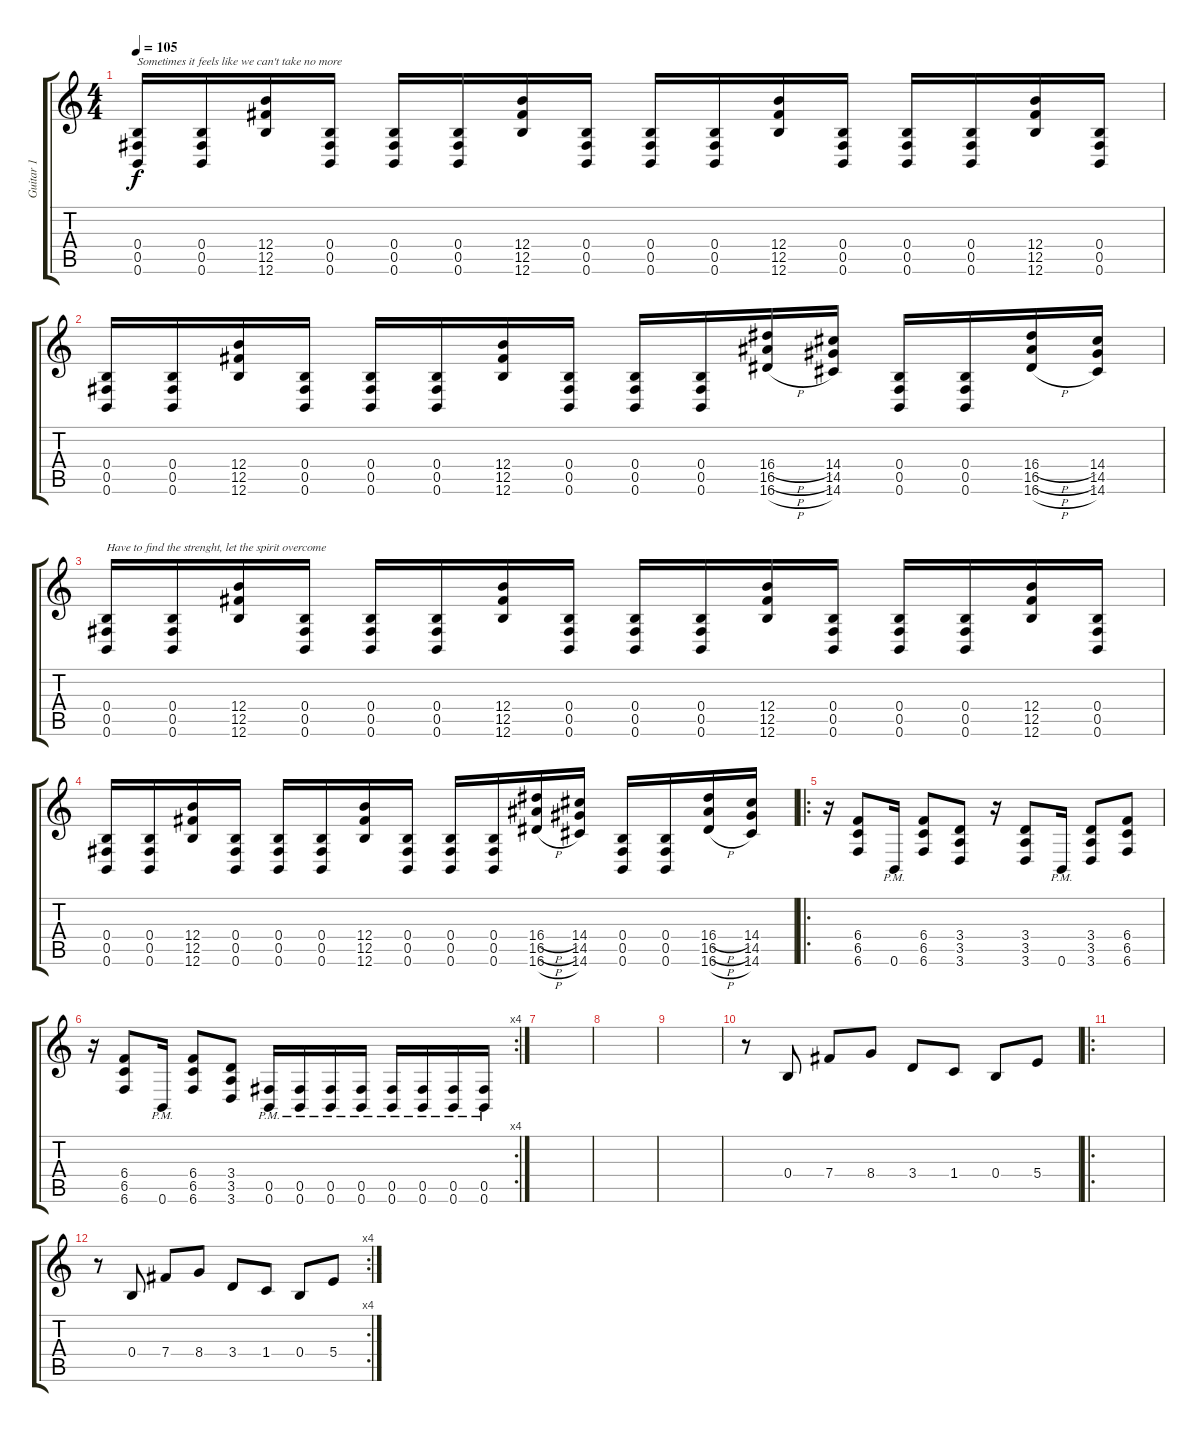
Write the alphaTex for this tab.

\track ("Guitar 1" "Guitar 1") {instrument overdrivenguitar}
\staff {score tabs}
\tuning (Db4 Ab3 E3 B2 Gb2 B1) {hide}
\ts (4 4)
\tempo 105
\clef g2
\ks c
(0.4 0.5 0.6).16{txt "Sometimes it feels like we can't take no more" dy f} (0.4 0.5 0.6).16 (12.4 12.5 12.6).16 (0.4 0.5 0.6).16 (0.4 0.5 0.6).16 (0.4 0.5 0.6).16 (12.4 12.5 12.6).16 (0.4 0.5 0.6).16 (0.4 0.5 0.6).16 (0.4 0.5 0.6).16 (12.4 12.5 12.6).16 (0.4 0.5 0.6).16 (0.4 0.5 0.6).16 (0.4 0.5 0.6).16 (12.4 12.5 12.6).16 (0.4 0.5 0.6).16 |
(0.4 0.5 0.6).16 (0.4 0.5 0.6).16 (12.4 12.5 12.6).16 (0.4 0.5 0.6).16 (0.4 0.5 0.6).16 (0.4 0.5 0.6).16 (12.4 12.5 12.6).16 (0.4 0.5 0.6).16 (0.4 0.5 0.6).16 (0.4 0.5 0.6).16 (16.4{h} 16.5{h} 16.6{h}).16 (14.4 14.5 14.6).16 (0.4 0.5 0.6).16 (0.4 0.5 0.6).16 (16.4{h} 16.5{h} 16.6{h}).16 (14.4 14.5 14.6).16 |
(0.4 0.5 0.6).16{txt "Have to find the strenght, let the spirit overcome"} (0.4 0.5 0.6).16 (12.4 12.5 12.6).16 (0.4 0.5 0.6).16 (0.4 0.5 0.6).16 (0.4 0.5 0.6).16 (12.4 12.5 12.6).16 (0.4 0.5 0.6).16 (0.4 0.5 0.6).16 (0.4 0.5 0.6).16 (12.4 12.5 12.6).16 (0.4 0.5 0.6).16 (0.4 0.5 0.6).16 (0.4 0.5 0.6).16 (12.4 12.5 12.6).16 (0.4 0.5 0.6).16 |
(0.4 0.5 0.6).16 (0.4 0.5 0.6).16 (12.4 12.5 12.6).16 (0.4 0.5 0.6).16 (0.4 0.5 0.6).16 (0.4 0.5 0.6).16 (12.4 12.5 12.6).16 (0.4 0.5 0.6).16 (0.4 0.5 0.6).16 (0.4 0.5 0.6).16 (16.4{h} 16.5{h} 16.6{h}).16 (14.4 14.5 14.6).16 (0.4 0.5 0.6).16 (0.4 0.5 0.6).16 (16.4{h} 16.5{h} 16.6{h}).16 (14.4 14.5 14.6).16 |
\ro
r.16 (6.4 6.5 6.6).8 0.6{pm}.16 (6.4 6.5 6.6).8 (3.4 3.5 3.6).8 r.16 (3.4 3.5 3.6).8 0.6{pm}.16 (3.4 3.5 3.6).8 (6.4 6.5 6.6).8 |
\rc 4
r.16 (6.4 6.5 6.6).8 0.6{pm}.16 (6.4 6.5 6.6).8 (3.4 3.5 3.6).8 (0.5{pm} 0.6{pm}).16 (0.5{pm} 0.6{pm}).16 (0.5{pm} 0.6{pm}).16 (0.5{pm} 0.6{pm}).16 (0.5{pm} 0.6{pm}).16 (0.5{pm} 0.6{pm}).16 (0.5{pm} 0.6{pm}).16 (0.5{pm} 0.6{pm}).16 |
|
|
|
r.8 0.4.8 7.4.8 8.4.8 3.4.8 1.4.8 0.4.8 5.4.8 |
\ro
|
\rc 4
r.8 0.4.8 7.4.8 8.4.8 3.4.8 1.4.8 0.4.8 5.4.8
